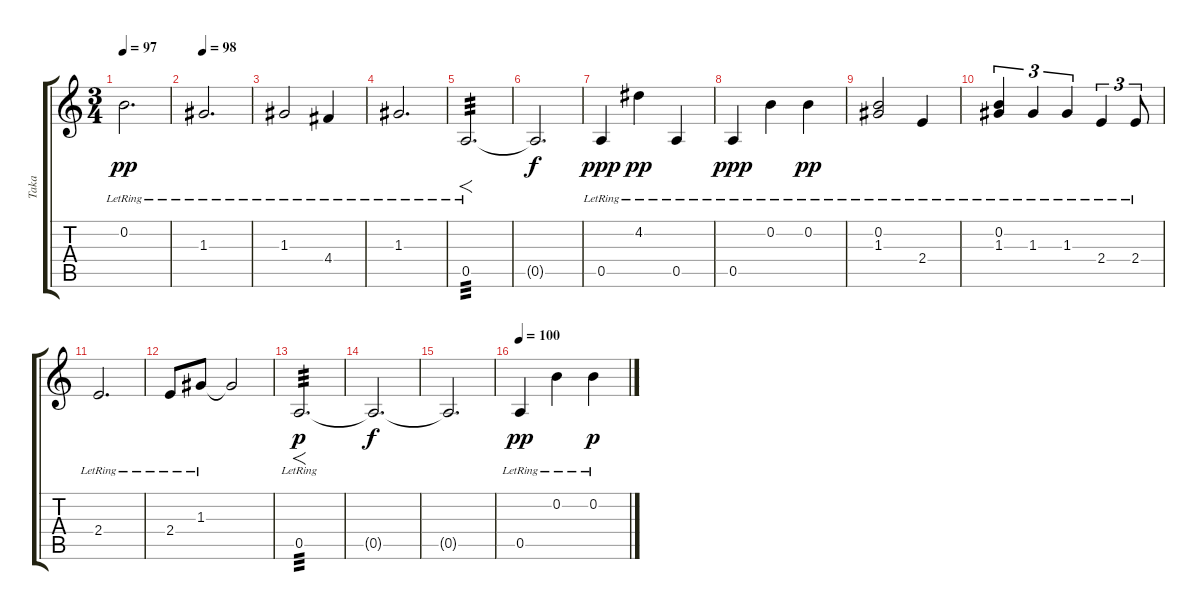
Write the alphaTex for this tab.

\track ("Taka" "Taka") {instrument electricguitarjazz}
\staff {score tabs}
\tuning (E4 B3 G3 D3 A2 E2) {hide}
\ts (3 4)
\tempo 97
\clef g2
\ks c
0.2{lr}.2{d dy pp} |
\tempo 98
1.3{lr}.2{d} |
1.3{lr}.2 4.4{lr}.4 |
1.3{lr}.2{d} |
0.5{lr}.2{f d tp 3} |
0.5{t}.2{d dy f} |
0.5{lr}.4{dy ppp} 4.2{lr}.4{dy pp} 0.5{lr}.4 |
0.5{lr}.4{dy ppp} 0.2{lr}.4 0.2{lr}.4{dy pp} |
(0.2{lr} 1.3{lr}).2 2.4{lr}.4 |
(0.2{lr} 1.3{lr}).4{tu (3 2)} 1.3{lr}.4{tu (3 2)} 1.3{lr}.4{tu (3 2)} 2.4{lr}.4{tu (3 2)} 2.4{lr}.8{tu (3 2)} |
2.4{lr}.2{d} |
2.4{lr}.8 1.3{lr}.8 1.3{t}.2 |
0.5{lr}.2{f d tp 3 dy p} |
0.5{t}.2{d dy f} |
0.5{t}.2{d} |
\tempo 100
0.5{lr}.4{dy pp} 0.2{lr}.4 0.2{lr}.4{dy p}
